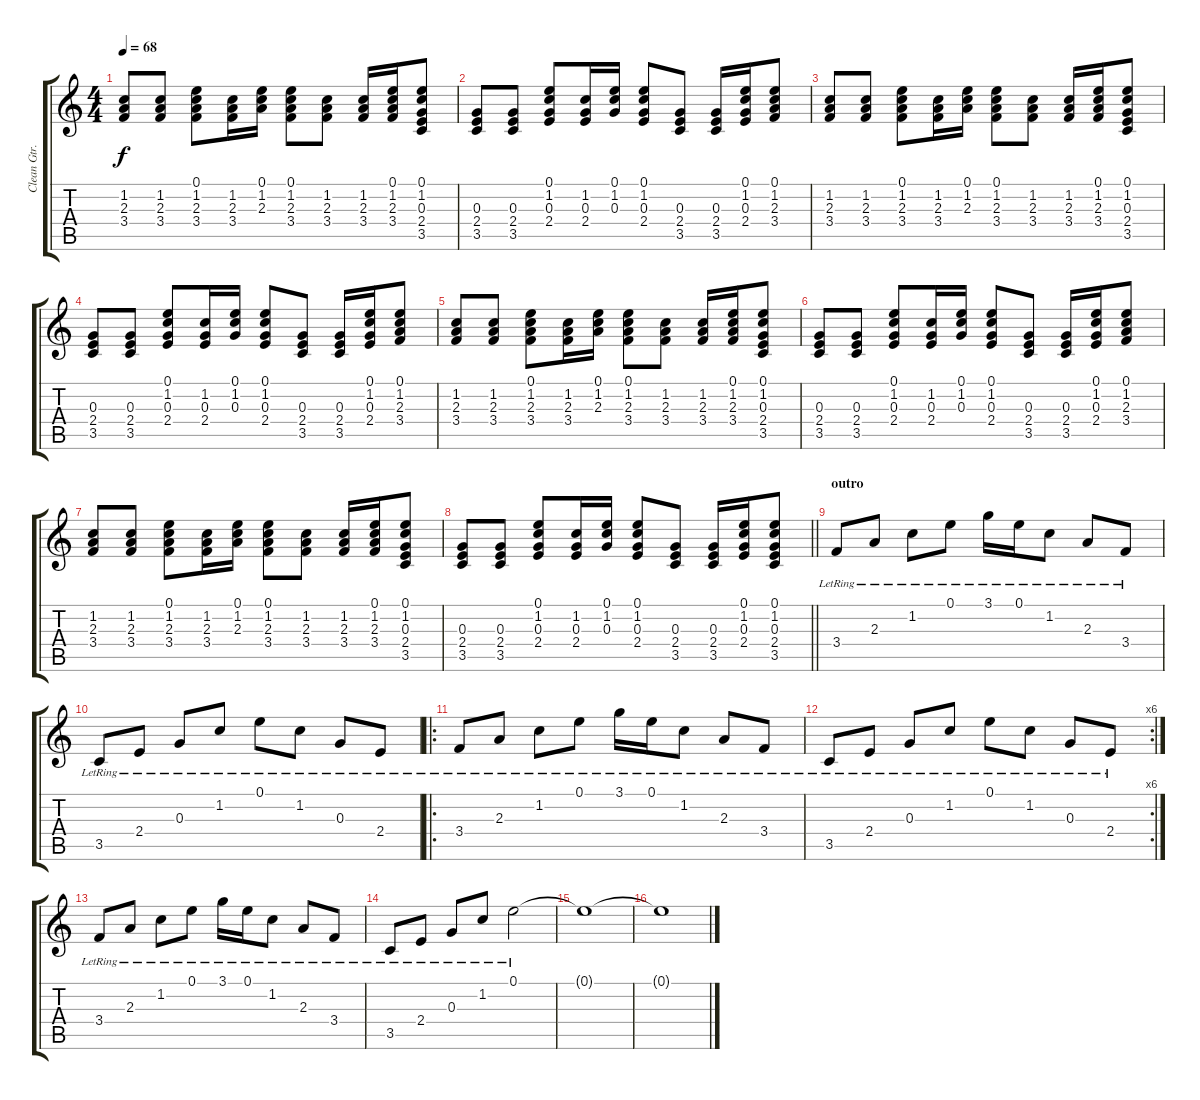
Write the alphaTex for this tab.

\track ("Clean Gtr. 1" "Clean Gtr.") {instrument electricguitarclean}
\staff {score tabs}
\tuning (E4 B3 G3 D3 A2 E2) {hide}
\ts (4 4)
\tempo 68
\clef g2
\ks c
(1.2 2.3 3.4).8{dy f} (1.2 2.3 3.4).8 (0.1 1.2 2.3 3.4).8 (1.2 2.3 3.4).16 (0.1 1.2 2.3).16 (0.1 1.2 2.3 3.4).8 (1.2 2.3 3.4).8 (1.2 2.3 3.4).16 (0.1 1.2 2.3 3.4).16 (0.1 1.2 0.3 2.4 3.5).8 |
(0.3 2.4 3.5).8 (0.3 2.4 3.5).8 (0.1 1.2 0.3 2.4).8 (1.2 0.3 2.4).16 (0.1 1.2 0.3).16 (0.1 1.2 0.3 2.4).8 (0.3 2.4 3.5).8 (0.3 2.4 3.5).16 (0.1 1.2 0.3 2.4).16 (0.1 1.2 2.3 3.4).8 |
(1.2 2.3 3.4).8 (1.2 2.3 3.4).8 (0.1 1.2 2.3 3.4).8 (1.2 2.3 3.4).16 (0.1 1.2 2.3).16 (0.1 1.2 2.3 3.4).8 (1.2 2.3 3.4).8 (1.2 2.3 3.4).16 (0.1 1.2 2.3 3.4).16 (0.1 1.2 0.3 2.4 3.5).8 |
(0.3 2.4 3.5).8 (0.3 2.4 3.5).8 (0.1 1.2 0.3 2.4).8 (1.2 0.3 2.4).16 (0.1 1.2 0.3).16 (0.1 1.2 0.3 2.4).8 (0.3 2.4 3.5).8 (0.3 2.4 3.5).16 (0.1 1.2 0.3 2.4).16 (0.1 1.2 2.3 3.4).8 |
(1.2 2.3 3.4).8 (1.2 2.3 3.4).8 (0.1 1.2 2.3 3.4).8 (1.2 2.3 3.4).16 (0.1 1.2 2.3).16 (0.1 1.2 2.3 3.4).8 (1.2 2.3 3.4).8 (1.2 2.3 3.4).16 (0.1 1.2 2.3 3.4).16 (0.1 1.2 0.3 2.4 3.5).8 |
(0.3 2.4 3.5).8 (0.3 2.4 3.5).8 (0.1 1.2 0.3 2.4).8 (1.2 0.3 2.4).16 (0.1 1.2 0.3).16 (0.1 1.2 0.3 2.4).8 (0.3 2.4 3.5).8 (0.3 2.4 3.5).16 (0.1 1.2 0.3 2.4).16 (0.1 1.2 2.3 3.4).8 |
(1.2 2.3 3.4).8 (1.2 2.3 3.4).8 (0.1 1.2 2.3 3.4).8 (1.2 2.3 3.4).16 (0.1 1.2 2.3).16 (0.1 1.2 2.3 3.4).8 (1.2 2.3 3.4).8 (1.2 2.3 3.4).16 (0.1 1.2 2.3 3.4).16 (0.1 1.2 0.3 2.4 3.5).8 |
\barLineRight lightlight
(0.3 2.4 3.5).8 (0.3 2.4 3.5).8 (0.1 1.2 0.3 2.4).8 (1.2 0.3 2.4).16 (0.1 1.2 0.3).16 (0.1 1.2 0.3 2.4).8 (0.3 2.4 3.5).8 (0.3 2.4 3.5).16 (0.1 1.2 0.3 2.4).16 (0.1 1.2 0.3 2.4 3.5).8 |
\section ("" "outro")
3.4{lr}.8 2.3{lr}.8 1.2{lr}.8 0.1{lr}.8 3.1{lr}.16 0.1{lr}.16 1.2{lr}.8 2.3{lr}.8 3.4{lr}.8 |
3.5{lr}.8 2.4{lr}.8 0.3{lr}.8 1.2{lr}.8 0.1{lr}.8 1.2{lr}.8 0.3{lr}.8 2.4{lr}.8 |
\ro
3.4{lr}.8 2.3{lr}.8 1.2{lr}.8 0.1{lr}.8 3.1{lr}.16 0.1{lr}.16 1.2{lr}.8 2.3{lr}.8 3.4{lr}.8 |
\rc 6
3.5{lr}.8 2.4{lr}.8 0.3{lr}.8 1.2{lr}.8 0.1{lr}.8 1.2{lr}.8 0.3{lr}.8 2.4{lr}.8 |
3.4{lr}.8 2.3{lr}.8 1.2{lr}.8 0.1{lr}.8 3.1{lr}.16 0.1{lr}.16 1.2{lr}.8 2.3{lr}.8 3.4{lr}.8 |
3.5{lr}.8 2.4{lr}.8 0.3{lr}.8 1.2{lr}.8 0.1{lr}.2 |
0.1{t}.1 |
0.1{t}.1
